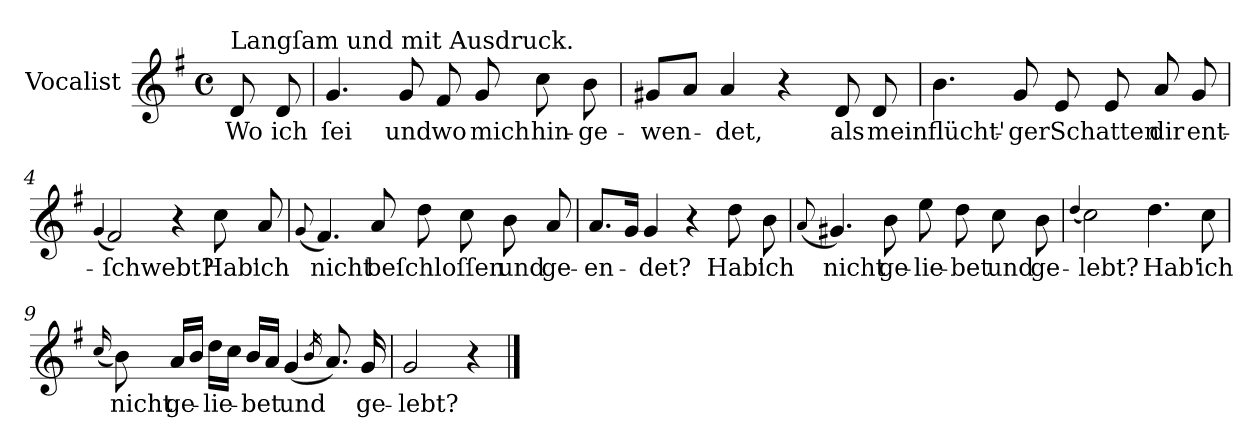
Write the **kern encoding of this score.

**kern	**text
*part1	*part1
*staff1	*staff1
*I"Vocalist	*
*clefG2	*
*k[f#]	*
*G:	*
*M4/4	*
*met(c)	*
=	=
!LO:TX:a:t=Langſam und mit Ausdruck.	!
8d	Wo
8d	ich
=1	=1
4.g	ſei
8g	und
8f#	wo
8g	mich
8cc	hin-
8b	-ge-
=2	=2
8g#XL	-wen-
8aJ	.
4a	-det,
4r	.
8d	als
8d	mein
=3	=3
4.b	flücht'-
8g	-ger
8e	Schatten
8e	.
8a	dir
8g	ent-
=4	=4
(4qqg	.
2f#)	-ſchwebt?
4r	.
8cc	Hab'
8a	ich
=5	=5
(8qqg	.
4.f#)	nicht
8a	beſchloſſen
8dd	.
8cc	.
8b	und
8a	ge-
=6	=6
8.aL	-en-
16gJk	.
4g	-det?
4r	.
8dd	Hab'
8b	ich
=7	=7
(8qqa	.
4.g#X)	nicht
8b	ge-
8ee	-lie-
8dd	-bet
8cc	und
8b	ge-
=8	=8
(4qqdd	.
2cc)	-lebt?
4.dd	Hab'
8cc	ich
=9	=9
(16qqcc	.
8b)	nicht
16aLL	ge-
16bJJ	.
16ddLL	-lie-
16ccJJ	.
16bLL	-bet
16aJJ	.
(>4g	und
16qb	.
8.a)	.
16g	ge-
=10	=10
2g	-lebt?
4r	.
==	==
*-	*-
